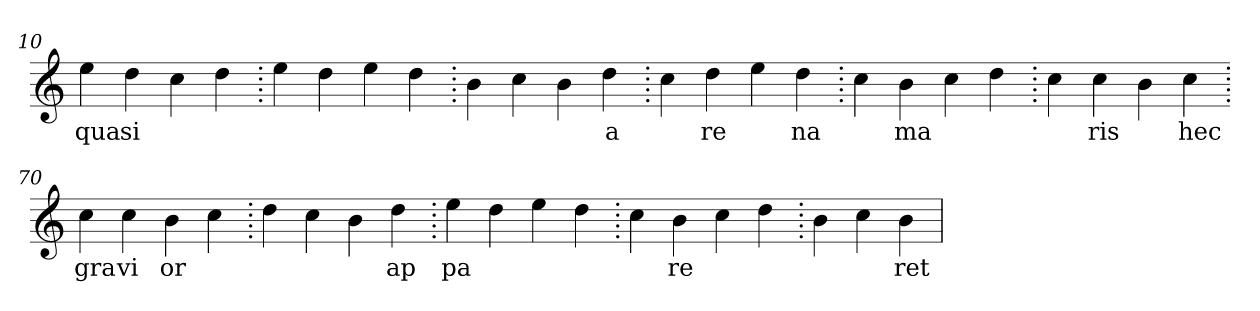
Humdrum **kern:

**kern	**text
*part1	*part1
*staff1	*staff1
*clefG2	*
=10.	=10.
4ee	qua
4dd	si
4cc	.
4dd	.
=20.	=20.
4ee	.
4dd	.
4ee	.
4dd	.
=30.	=30.
4b	.
4cc	.
4b	.
4dd	a
=40.	=40.
4cc	.
4dd	re
4ee	.
4dd	na
=50.	=50.
4cc	.
4b	ma
4cc	.
4dd	.
=60.	=60.
4cc	.
4cc	ris
4b	.
4cc	hec
=70.	=70.
4cc	gra
4cc	vi
4b	or
4cc	.
=80.	=80.
4dd	.
4cc	.
4b	.
4dd	ap
=90.	=90.
4ee	pa
4dd	.
4ee	.
4dd	.
=100.	=100.
4cc	.
4b	re
4cc	.
4dd	.
=110.	=110.
4b	.
4cc	.
4b	ret
=	=
*-	*-
